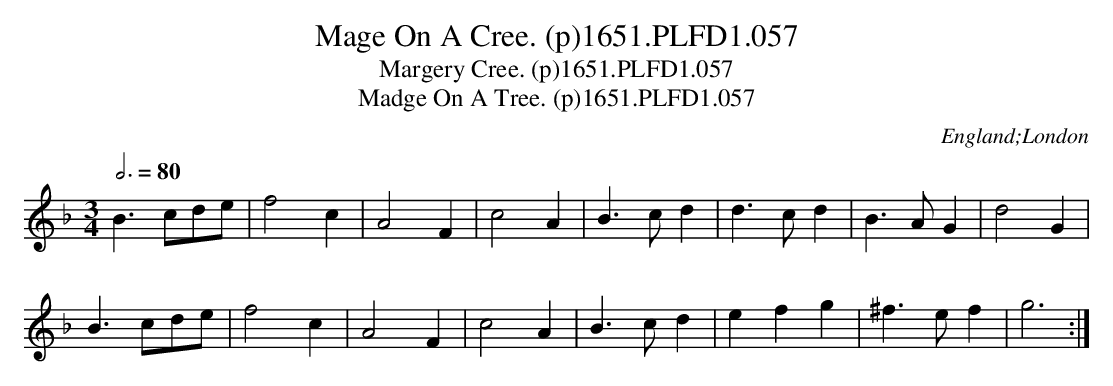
X:1
T:Mage On A Cree. (p)1651.PLFD1.057
T:Margery Cree. (p)1651.PLFD1.057
T:Madge On A Tree. (p)1651.PLFD1.057
M:3/4
L:1/4
Q:3/4=80
O:England;London
K:F
B>cd/e/| f2 c| A2 F| c2 A| B>cd |d>cd| B>AG| d2 G|
B>cd/e/| f2 c| A2 F| c2 A |B>cd|efg|^f>ef|g3:|
